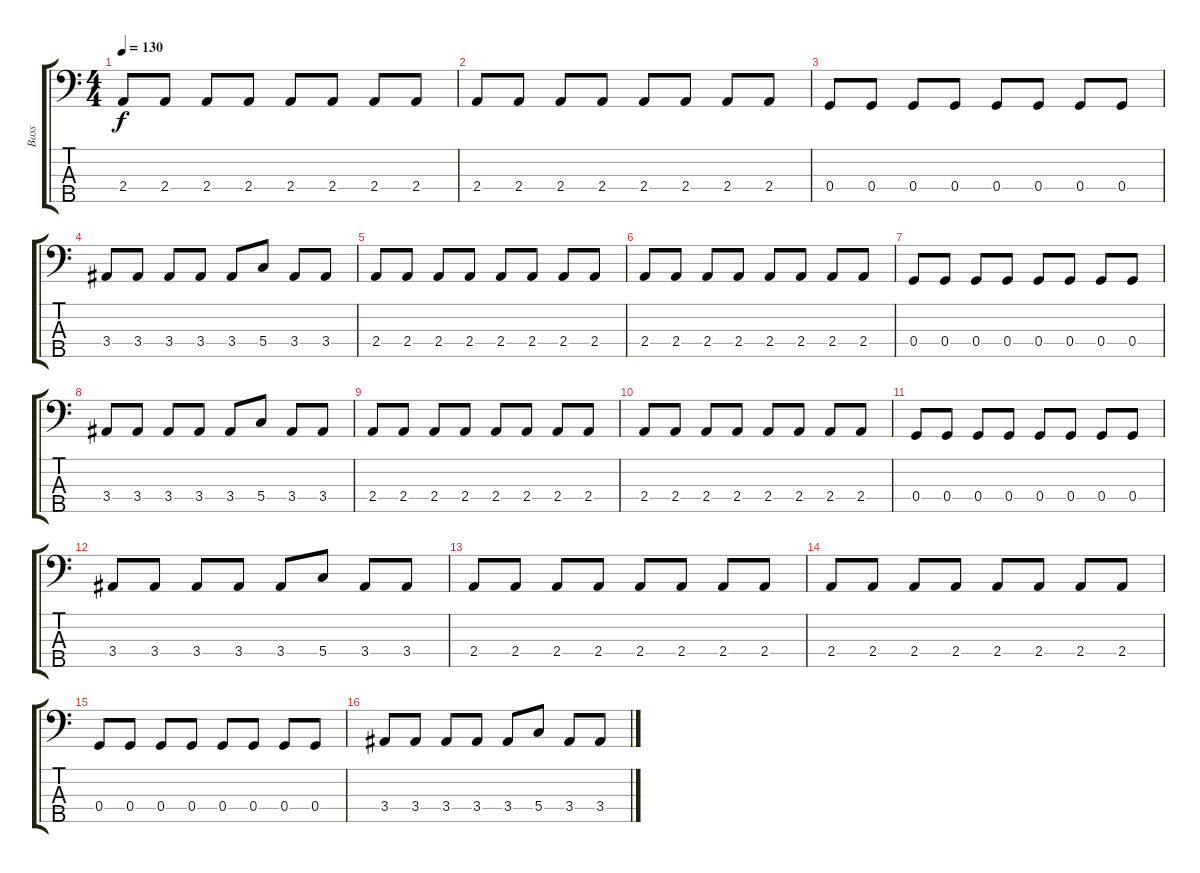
\track ("Bass" "Bass") {instrument slapbass2}
\staff {score tabs}
\tuning (Bb2 F2 C2 G1 A0) {hide}
\ts (4 4)
\tempo 130
\clef f4
\ks c
2.4.8{dy f} 2.4.8 2.4.8 2.4.8 2.4.8 2.4.8 2.4.8 2.4.8 |
2.4.8 2.4.8 2.4.8 2.4.8 2.4.8 2.4.8 2.4.8 2.4.8 |
0.4.8 0.4.8 0.4.8 0.4.8 0.4.8 0.4.8 0.4.8 0.4.8 |
3.4.8 3.4.8 3.4.8 3.4.8 3.4.8 5.4.8 3.4.8 3.4.8 |
2.4.8 2.4.8 2.4.8 2.4.8 2.4.8 2.4.8 2.4.8 2.4.8 |
2.4.8 2.4.8 2.4.8 2.4.8 2.4.8 2.4.8 2.4.8 2.4.8 |
0.4.8 0.4.8 0.4.8 0.4.8 0.4.8 0.4.8 0.4.8 0.4.8 |
3.4.8 3.4.8 3.4.8 3.4.8 3.4.8 5.4.8 3.4.8 3.4.8 |
2.4.8 2.4.8 2.4.8 2.4.8 2.4.8 2.4.8 2.4.8 2.4.8 |
2.4.8 2.4.8 2.4.8 2.4.8 2.4.8 2.4.8 2.4.8 2.4.8 |
0.4.8 0.4.8 0.4.8 0.4.8 0.4.8 0.4.8 0.4.8 0.4.8 |
3.4.8 3.4.8 3.4.8 3.4.8 3.4.8 5.4.8 3.4.8 3.4.8 |
2.4.8 2.4.8 2.4.8 2.4.8 2.4.8 2.4.8 2.4.8 2.4.8 |
2.4.8 2.4.8 2.4.8 2.4.8 2.4.8 2.4.8 2.4.8 2.4.8 |
0.4.8 0.4.8 0.4.8 0.4.8 0.4.8 0.4.8 0.4.8 0.4.8 |
3.4.8 3.4.8 3.4.8 3.4.8 3.4.8 5.4.8 3.4.8 3.4.8
